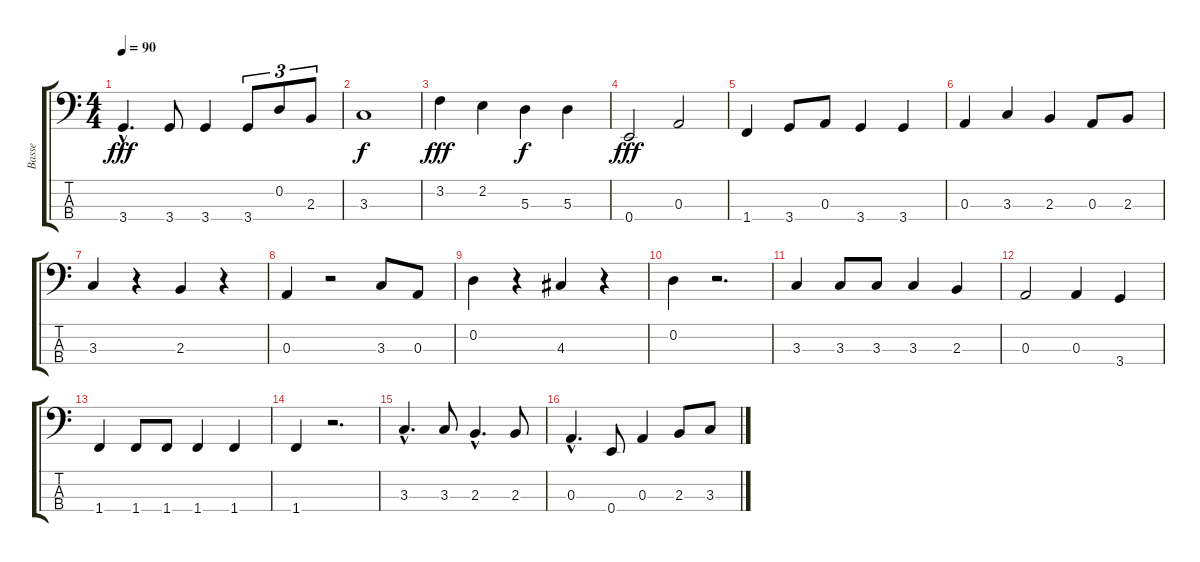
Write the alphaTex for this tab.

\track ("Basse" "Basse") {instrument electricbassfinger}
\staff {score tabs}
\tuning (G2 D2 A1 E1) {hide}
\ts (4 4)
\tempo 90
\clef f4
\ks c
3.4{hac}.4{d dy fff} 3.4.8 3.4.4 3.4.8{tu (3 2)} 0.2.8{tu (3 2)} 2.3.8{tu (3 2)} |
3.3.1{dy f} |
3.2.4{dy fff} 2.2.4 5.3.4{dy f} 5.3.4 |
0.4.2{dy fff} 0.3.2 |
1.4.4 3.4.8 0.3.8 3.4.4 3.4.4 |
0.3.4 3.3.4 2.3.4 0.3.8 2.3.8 |
3.3.4 r.4 2.3.4 r.4 |
0.3.4 r.2 3.3.8 0.3.8 |
0.2.4 r.4 4.3.4 r.4 |
0.2.4 r.2{d} |
3.3.4 3.3.8 3.3.8 3.3.4 2.3.4 |
0.3.2 0.3.4 3.4.4 |
1.4.4 1.4.8 1.4.8 1.4.4 1.4.4 |
1.4.4 r.2{d} |
3.3{hac}.4{d} 3.3.8 2.3{hac}.4{d} 2.3.8 |
0.3{hac}.4{d} 0.4.8 0.3.4 2.3.8 3.3.8
